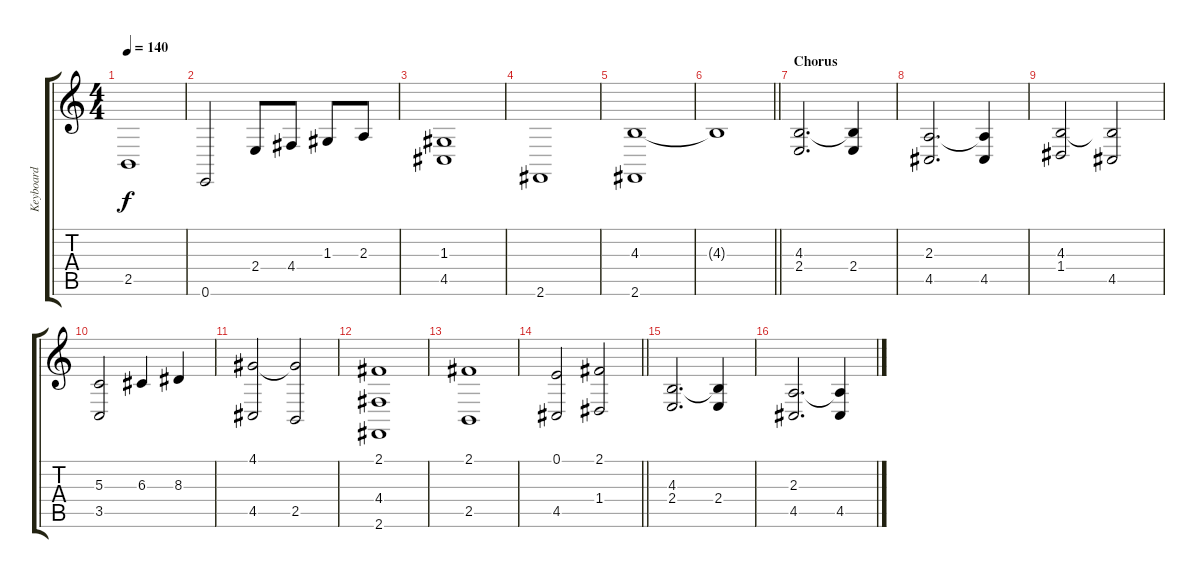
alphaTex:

\track ("Keyboard" "Keyboard") {instrument stringensemble2}
\staff {score tabs}
\tuning (E4 B3 G3 D3 A2 E2) {hide}
\ts (4 4)
\tempo 140
\clef g2
\ks c
2.5.1{dy f} |
0.6.2 2.4.8 4.4.8 1.3.8 2.3.8 |
(1.3 4.5).1 |
2.6.1 |
(4.3 2.6).1 |
\barLineRight lightlight
4.3{t}.1 |
\section ("" "Chorus")
(4.3 2.4).2{d} (4.3{t} 2.4).4 |
(2.3 4.5).2{d} (2.3{t} 4.5).4 |
(4.3 1.4).2 (4.3{t} 4.5).2 |
(5.3 3.5).2 6.3.4 8.3.4 |
(4.1 4.5).2 (4.1{t} 2.5).2 |
(2.1 4.4 2.6).1 |
(2.1 2.5).1 |
\barLineRight lightlight
(0.1 4.5).2 (2.1 1.4).2 |
(4.3 2.4).2{d} (4.3{t} 2.4).4 |
(2.3 4.5).2{d} (2.3{t} 4.5).4
